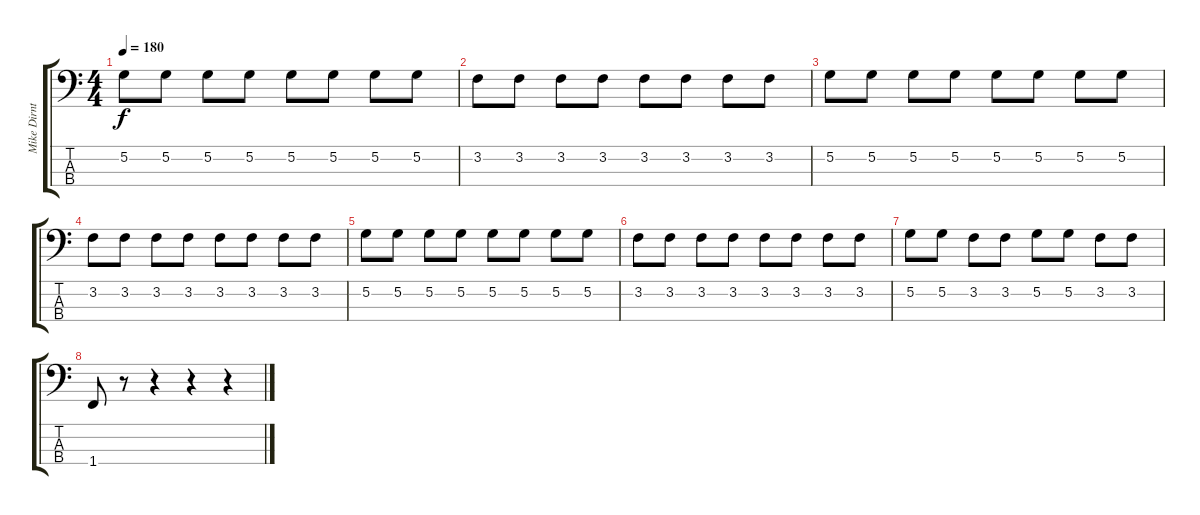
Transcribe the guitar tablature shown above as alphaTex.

\track ("Mike Dirnt - Bass" "Mike Dirnt") {instrument electricbasspick}
\staff {score tabs}
\tuning (G2 D2 A1 E1) {hide}
\ts (4 4)
\tempo 180
\clef f4
\ks c
5.2.8{dy f} 5.2.8 5.2.8 5.2.8 5.2.8 5.2.8 5.2.8 5.2.8 |
3.2.8 3.2.8 3.2.8 3.2.8 3.2.8 3.2.8 3.2.8 3.2.8 |
5.2.8 5.2.8 5.2.8 5.2.8 5.2.8 5.2.8 5.2.8 5.2.8 |
3.2.8 3.2.8 3.2.8 3.2.8 3.2.8 3.2.8 3.2.8 3.2.8 |
5.2.8 5.2.8 5.2.8 5.2.8 5.2.8 5.2.8 5.2.8 5.2.8 |
3.2.8 3.2.8 3.2.8 3.2.8 3.2.8 3.2.8 3.2.8 3.2.8 |
5.2.8 5.2.8 3.2.8 3.2.8 5.2.8 5.2.8 3.2.8 3.2.8 |
1.4.8 r.8 r.4 r.4 r.4
